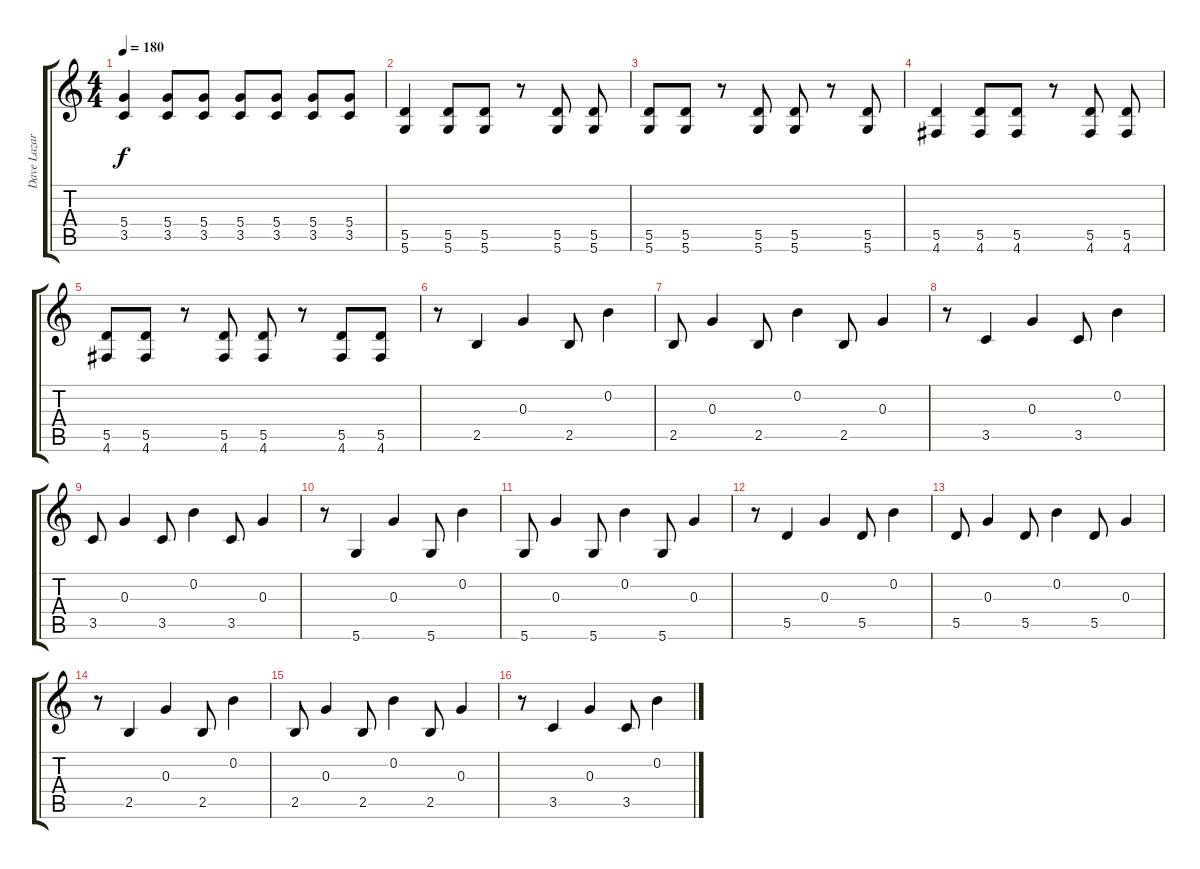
\track ("Dave Lazar (Guitar )" "Dave Lazar") {instrument distortionguitar}
\staff {score tabs}
\tuning (E4 B3 G3 D3 A2 D2) {hide}
\ts (4 4)
\tempo 180
\clef g2
\ks c
(5.4 3.5).4{dy f} (5.4 3.5).8 (5.4 3.5).8 (5.4 3.5).8 (5.4 3.5).8 (5.4 3.5).8 (5.4 3.5).8 |
(5.5 5.6).4 (5.5 5.6).8 (5.5 5.6).8 r.8 (5.5 5.6).8 (5.5 5.6).8 |
(5.5 5.6).8 (5.5 5.6).8 r.8 (5.5 5.6).8 (5.5 5.6).8 r.8 (5.5 5.6).8 |
(5.5 4.6).4 (5.5 4.6).8 (5.5 4.6).8 r.8 (5.5 4.6).8 (5.5 4.6).8 |
(5.5 4.6).8 (5.5 4.6).8 r.8 (5.5 4.6).8 (5.5 4.6).8 r.8 (5.5 4.6).8 (5.5 4.6).8 |
r.8 2.5.4 0.3.4 2.5.8 0.2.4 |
2.5.8 0.3.4 2.5.8 0.2.4 2.5.8 0.3.4 |
r.8 3.5.4 0.3.4 3.5.8 0.2.4 |
3.5.8 0.3.4 3.5.8 0.2.4 3.5.8 0.3.4 |
r.8 5.6.4 0.3.4 5.6.8 0.2.4 |
5.6.8 0.3.4 5.6.8 0.2.4 5.6.8 0.3.4 |
r.8 5.5.4 0.3.4 5.5.8 0.2.4 |
5.5.8 0.3.4 5.5.8 0.2.4 5.5.8 0.3.4 |
r.8 2.5.4 0.3.4 2.5.8 0.2.4 |
2.5.8 0.3.4 2.5.8 0.2.4 2.5.8 0.3.4 |
r.8 3.5.4 0.3.4 3.5.8 0.2.4
